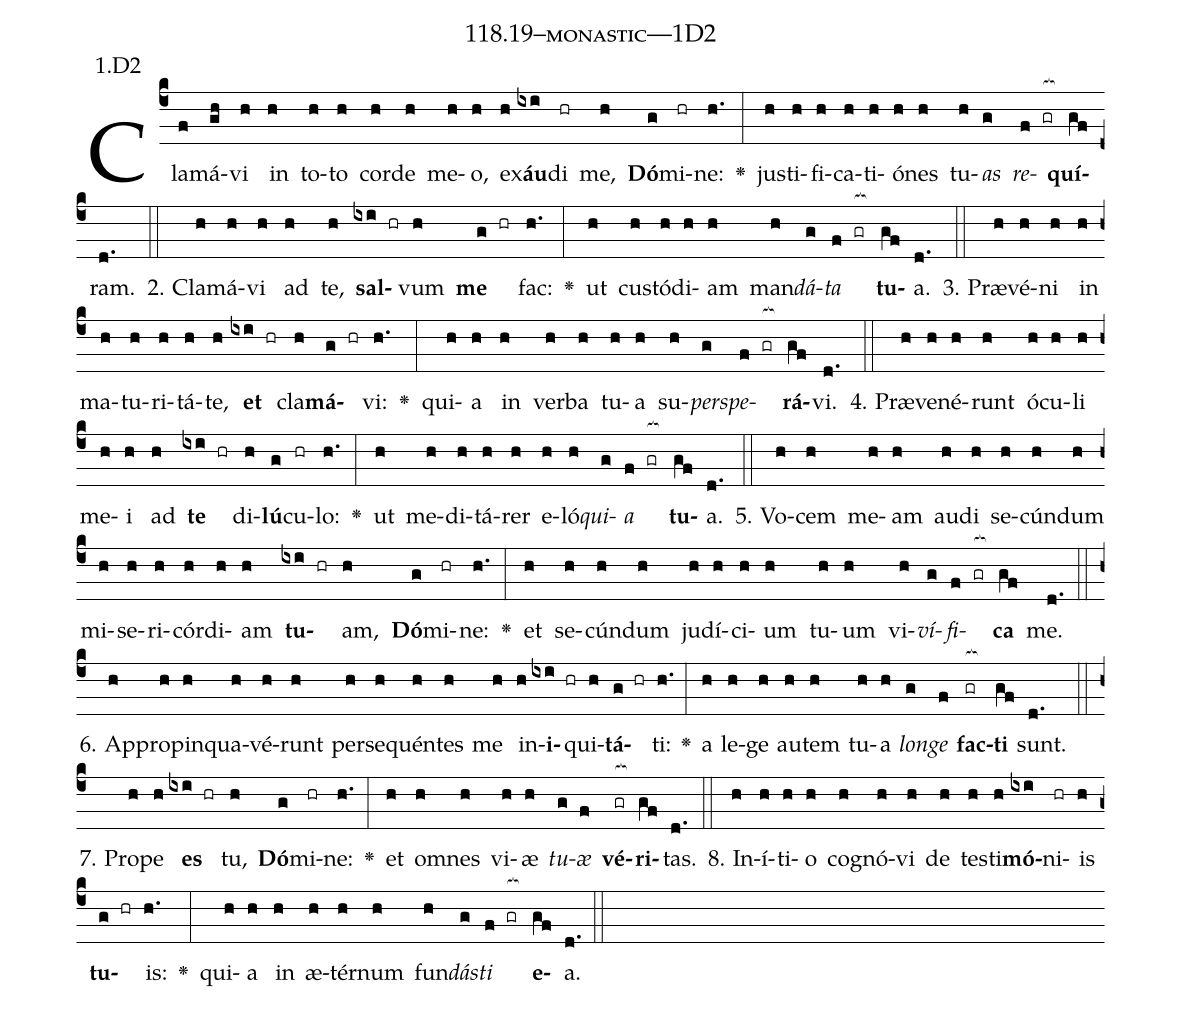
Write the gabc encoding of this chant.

name: 118.19--monastic---1D2;
annotation: 1.D2;
%%
(c4)Cla(f)má(gh)vi(h) in(h) to(h)to(h) cor(h)de(h) me(h)o,(h) ex(h)<b>áu</b>(ixi)di(hr) me,(h) <b>Dó</b>(g)mi(hr)ne:(h.) <v>\greheightstar</v>(:) jus(h)ti(h)fi(h)ca(h)ti(h)ó(h)nes(h) tu(h)<i>as</i>(g) <i>re</i>(f gr[ocb:1{])<b>quí</b>(gf[ocb:0}])ram.(d.) (::)
2. Cla(h)má(h)vi(h) ad(h) te,(h) <b>sal</b>(ixi hr)vum(h) <b>me</b>(g hr) fac:(h.) <v>\greheightstar</v>(:) ut(h) cus(h)tó(h)di(h)am(h) man(h)<i>dá</i>(g)<i>ta</i>(f gr[ocb:1{]) <b>tu</b>(gf[ocb:0}])a.(d.) (::)
3. Præ(h)vé(h)ni(h) in(h) ma(h)tu(h)ri(h)tá(h)te,(h) <b>et</b>(ixi hr) cla(h)<b>má</b>(g hr)vi:(h.) <v>\greheightstar</v>(:) qui(h)a(h) in(h) ver(h)ba(h) tu(h)a(h) su(h)<i>per</i>(g)<i>spe</i>(f gr[ocb:1{])<b>rá</b>(gf[ocb:0}])vi.(d.) (::)
4. Præ(h)ve(h)né(h)runt(h) ó(h)cu(h)li(h) me(h)i(h) ad(h) <b>te</b>(ixi hr) di(h)<b>lú</b>(g)cu(hr)lo:(h.) <v>\greheightstar</v>(:) ut(h) me(h)di(h)tá(h)rer(h) e(h)ló(h)<i>qui</i>(g)<i>a</i>(f gr[ocb:1{]) <b>tu</b>(gf[ocb:0}])a.(d.) (::)
5. Vo(h)cem(h) me(h)am(h) au(h)di(h) se(h)cún(h)dum(h) mi(h)se(h)ri(h)cór(h)di(h)am(h) <b>tu</b>(ixi hr)am,(h) <b>Dó</b>(g)mi(hr)ne:(h.) <v>\greheightstar</v>(:) et(h) se(h)cún(h)dum(h) ju(h)dí(h)ci(h)um(h) tu(h)um(h) vi(h)<i>ví</i>(g)<i>fi</i>(f gr[ocb:1{])<b>ca</b>(gf[ocb:0}]) me.(d.) (::)
6. Ap(h)pro(h)pin(h)qua(h)vé(h)runt(h) per(h)se(h)quén(h)tes(h) me(h) in(h)<b>i</b>(ixi hr)qui(h)<b>tá</b>(g hr)ti:(h.) <v>\greheightstar</v>(:) a(h) le(h)ge(h) au(h)tem(h) tu(h)a(h) <i>lon</i>(g)<i>ge</i>(f) <b>fac</b>(gr[ocb:1{])<b>ti</b>(gf[ocb:0}]) sunt.(d.) (::)
7. Pro(h)pe(h) <b>es</b>(ixi hr) tu,(h) <b>Dó</b>(g)mi(hr)ne:(h.) <v>\greheightstar</v>(:) et(h) om(h)nes(h) vi(h)æ(h) <i>tu</i>(g)<i>æ</i>(f) <b>vé</b>(gr[ocb:1{])<b>ri</b>(gf[ocb:0}])tas.(d.) (::)
8. In(h)í(h)ti(h)o(h) co(h)gnó(h)vi(h) de(h) tes(h)ti(h)<b>mó</b>(ixi)ni(hr)is(h) <b>tu</b>(g hr)is:(h.) <v>\greheightstar</v>(:) qui(h)a(h) in(h) æ(h)tér(h)num(h) fun(h)<i>dás</i>(g)<i>ti</i>(f gr[ocb:1{]) <b>e</b>(gf[ocb:0}])a.(d.) (::)
